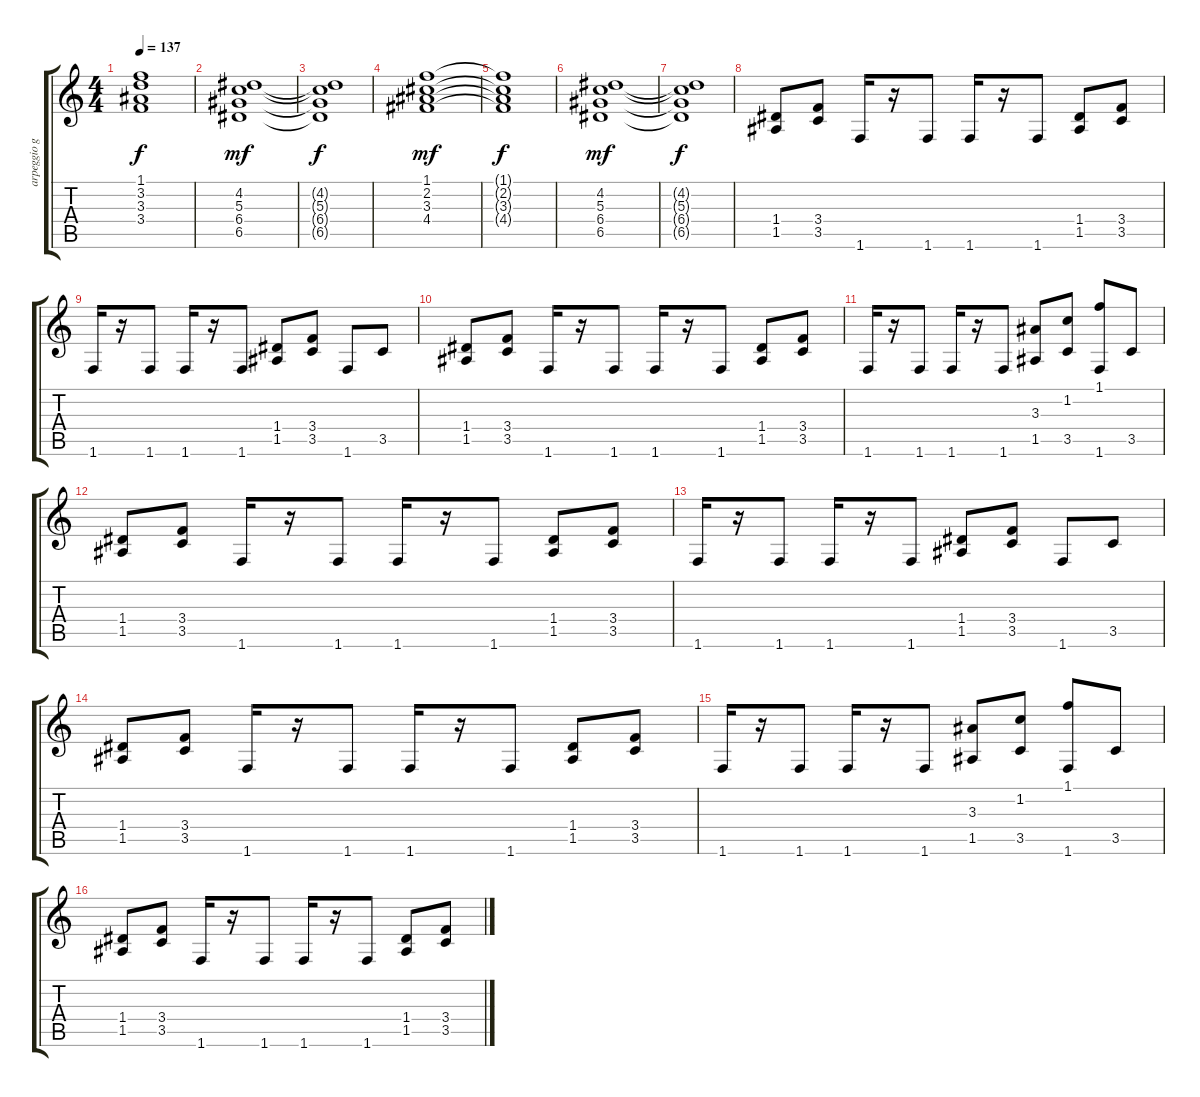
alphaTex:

\track ("arpeggio guitar" "arpeggio g") {instrument distortionguitar}
\staff {score tabs}
\tuning (E4 B3 G3 D3 A2 E2) {hide}
\ts (4 4)
\tempo 137
\clef g2
\ks c
(1.1{t} 3.2{t} 3.3{t} 3.4{t}).1{dy f} |
(4.2 5.3 6.4 6.5).1{dy mf} |
(4.2{t} 5.3{t} 6.4{t} 6.5{t}).1{dy f} |
(1.1 2.2 3.3 4.4).1{dy mf} |
(1.1{t} 2.2{t} 3.3{t} 4.4{t}).1{dy f} |
(4.2 5.3 6.4 6.5).1{dy mf} |
(4.2{t} 5.3{t} 6.4{t} 6.5{t}).1{dy f} |
(1.4 1.5).8 (3.4 3.5).8 1.6.16 r.16 1.6.8 1.6.16 r.16 1.6.8 (1.4 1.5).8 (3.4 3.5).8 |
1.6.16 r.16 1.6.8 1.6.16 r.16 1.6.8 (1.4 1.5).8 (3.4 3.5).8 1.6.8 3.5.8 |
(1.4 1.5).8 (3.4 3.5).8 1.6.16 r.16 1.6.8 1.6.16 r.16 1.6.8 (1.4 1.5).8 (3.4 3.5).8 |
1.6.16 r.16 1.6.8 1.6.16 r.16 1.6.8 (3.3 1.5).8 (1.2 3.5).8 (1.1 1.6).8 3.5.8 |
(1.4 1.5).8 (3.4 3.5).8 1.6.16 r.16 1.6.8 1.6.16 r.16 1.6.8 (1.4 1.5).8 (3.4 3.5).8 |
1.6.16 r.16 1.6.8 1.6.16 r.16 1.6.8 (1.4 1.5).8 (3.4 3.5).8 1.6.8 3.5.8 |
(1.4 1.5).8 (3.4 3.5).8 1.6.16 r.16 1.6.8 1.6.16 r.16 1.6.8 (1.4 1.5).8 (3.4 3.5).8 |
1.6.16 r.16 1.6.8 1.6.16 r.16 1.6.8 (3.3 1.5).8 (1.2 3.5).8 (1.1 1.6).8 3.5.8 |
(1.4 1.5).8 (3.4 3.5).8 1.6.16 r.16 1.6.8 1.6.16 r.16 1.6.8 (1.4 1.5).8 (3.4 3.5).8
